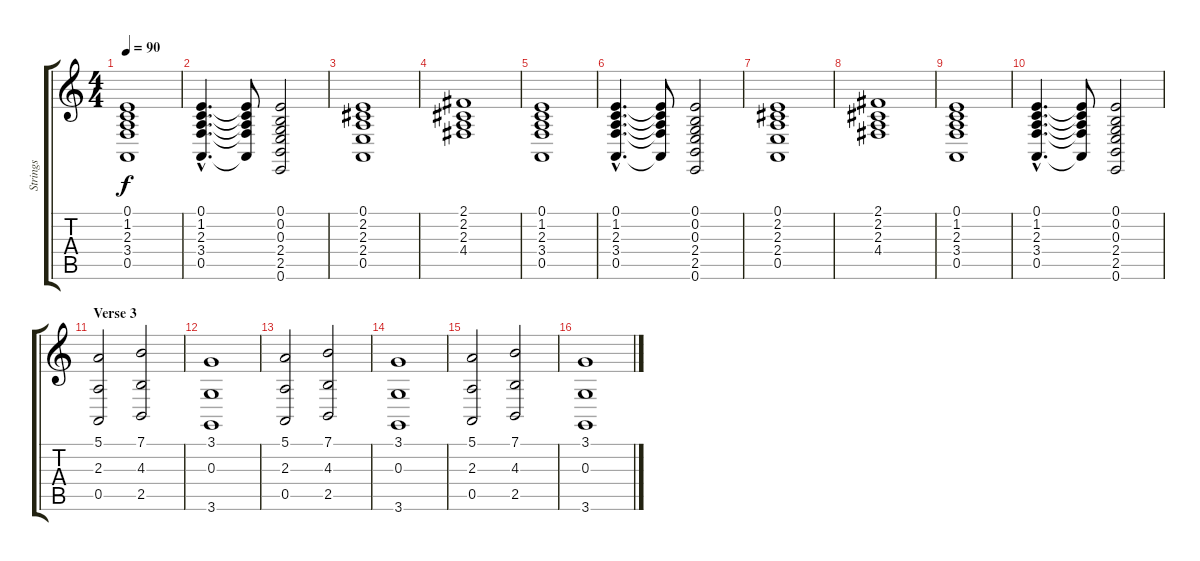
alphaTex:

\track ("Strings" "Strings") {instrument synthstrings1}
\staff {score tabs}
\tuning (E4 B3 G3 D3 A2 E2) {hide}
\ts (4 4)
\tempo 90
\clef g2
\ks c
(0.1 1.2 2.3 3.4 0.5).1{dy f} |
(0.1{hac} 1.2{hac} 2.3{hac} 3.4{hac} 0.5{hac}).4{d} (0.1{t} 1.2{t} 2.3{t} 3.4{t} 0.5{t}).8 (0.1 0.2 0.3 2.4 2.5 0.6).2 |
(0.1 2.2 2.3 2.4 0.5).1 |
(2.1 2.2 2.3 4.4).1 |
(0.1 1.2 2.3 3.4 0.5).1 |
(0.1{hac} 1.2{hac} 2.3{hac} 3.4{hac} 0.5{hac}).4{d} (0.1{t} 1.2{t} 2.3{t} 3.4{t} 0.5{t}).8 (0.1 0.2 0.3 2.4 2.5 0.6).2 |
(0.1 2.2 2.3 2.4 0.5).1 |
(2.1 2.2 2.3 4.4).1 |
(0.1 1.2 2.3 3.4 0.5).1 |
(0.1{hac} 1.2{hac} 2.3{hac} 3.4{hac} 0.5{hac}).4{d} (0.1{t} 1.2{t} 2.3{t} 3.4{t} 0.5{t}).8 (0.1 0.2 0.3 2.4 2.5 0.6).2 |
\section ("" "Verse 3")
(5.1 2.3 0.5).2{volume 7} (7.1 4.3 2.5).2 |
(3.1 0.3 3.6).1 |
(5.1 2.3 0.5).2 (7.1 4.3 2.5).2 |
(3.1 0.3 3.6).1 |
(5.1 2.3 0.5).2 (7.1 4.3 2.5).2 |
(3.1 0.3 3.6).1
